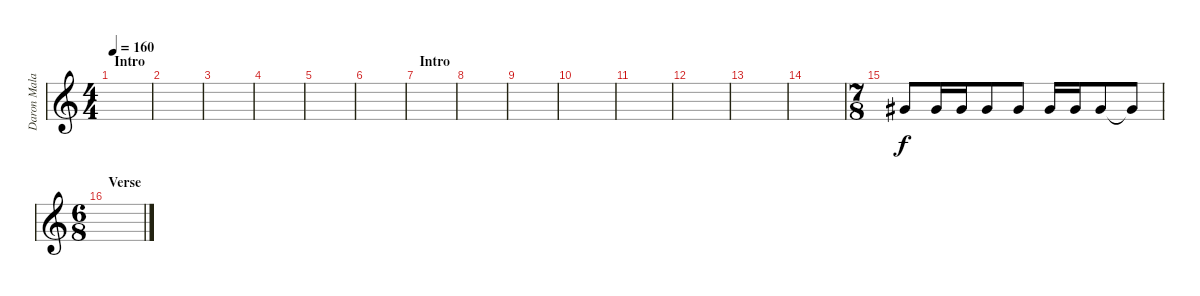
\track ("Daron Malakian (V)" "Daron Mala") {instrument oboe}
\staff {score}
\tuning (E4 B3 G3 D3 A2 E2 B1) {hide}
\ts (4 4)
\section ("" "Intro")
\tempo 160
\clef g2
\ks c
|
|
|
|
|
|
\section ("" "Intro")
|
|
|
|
|
|
|
|
\ts (7 8)
4.1.8 4.1.16 4.1.16 4.1.8 4.1.8 4.1.16 4.1.16 4.1.8 4.1{t}.8 |
\ts (6 8)
\section ("" "Verse")
